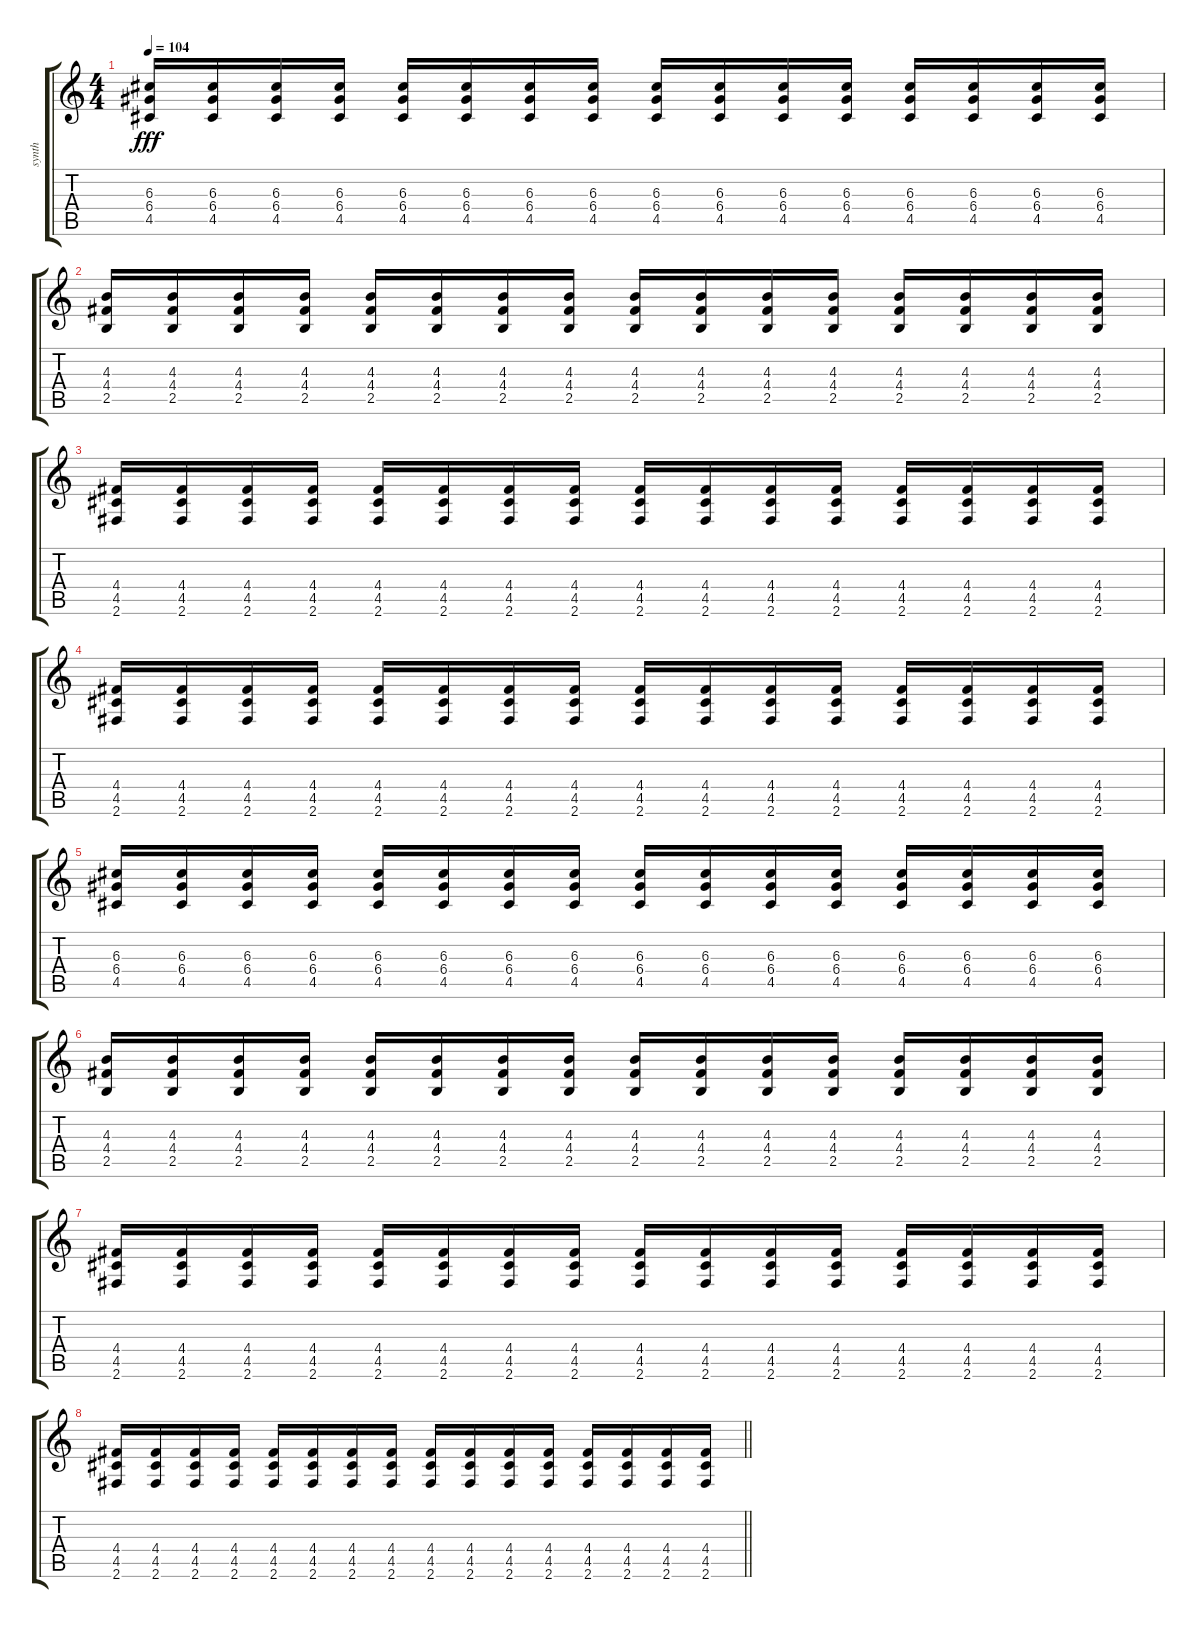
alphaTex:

\track ("synth" "synth") {instrument acousticbass}
\staff {score tabs}
\tuning (E4 B3 G3 D3 A2 E2) {hide}
\ts (4 4)
\tempo 104
\clef g2
\ks c
(6.3 6.4 4.5).16{dy fff} (6.3 6.4 4.5).16 (6.3 6.4 4.5).16 (6.3 6.4 4.5).16 (6.3 6.4 4.5).16 (6.3 6.4 4.5).16 (6.3 6.4 4.5).16 (6.3 6.4 4.5).16 (6.3 6.4 4.5).16 (6.3 6.4 4.5).16 (6.3 6.4 4.5).16 (6.3 6.4 4.5).16 (6.3 6.4 4.5).16 (6.3 6.4 4.5).16 (6.3 6.4 4.5).16 (6.3 6.4 4.5).16 |
(4.3 4.4 2.5).16 (4.3 4.4 2.5).16 (4.3 4.4 2.5).16 (4.3 4.4 2.5).16 (4.3 4.4 2.5).16 (4.3 4.4 2.5).16 (4.3 4.4 2.5).16 (4.3 4.4 2.5).16 (4.3 4.4 2.5).16 (4.3 4.4 2.5).16 (4.3 4.4 2.5).16 (4.3 4.4 2.5).16 (4.3 4.4 2.5).16 (4.3 4.4 2.5).16 (4.3 4.4 2.5).16 (4.3 4.4 2.5).16 |
(4.4 4.5 2.6).16 (4.4 4.5 2.6).16 (4.4 4.5 2.6).16 (4.4 4.5 2.6).16 (4.4 4.5 2.6).16 (4.4 4.5 2.6).16 (4.4 4.5 2.6).16 (4.4 4.5 2.6).16 (4.4 4.5 2.6).16 (4.4 4.5 2.6).16 (4.4 4.5 2.6).16 (4.4 4.5 2.6).16 (4.4 4.5 2.6).16 (4.4 4.5 2.6).16 (4.4 4.5 2.6).16 (4.4 4.5 2.6).16 |
(4.4 4.5 2.6).16 (4.4 4.5 2.6).16 (4.4 4.5 2.6).16 (4.4 4.5 2.6).16 (4.4 4.5 2.6).16 (4.4 4.5 2.6).16 (4.4 4.5 2.6).16 (4.4 4.5 2.6).16 (4.4 4.5 2.6).16 (4.4 4.5 2.6).16 (4.4 4.5 2.6).16 (4.4 4.5 2.6).16 (4.4 4.5 2.6).16 (4.4 4.5 2.6).16 (4.4 4.5 2.6).16 (4.4 4.5 2.6).16 |
(6.3 6.4 4.5).16 (6.3 6.4 4.5).16 (6.3 6.4 4.5).16 (6.3 6.4 4.5).16 (6.3 6.4 4.5).16 (6.3 6.4 4.5).16 (6.3 6.4 4.5).16 (6.3 6.4 4.5).16 (6.3 6.4 4.5).16 (6.3 6.4 4.5).16 (6.3 6.4 4.5).16 (6.3 6.4 4.5).16 (6.3 6.4 4.5).16 (6.3 6.4 4.5).16 (6.3 6.4 4.5).16 (6.3 6.4 4.5).16 |
(4.3 4.4 2.5).16 (4.3 4.4 2.5).16 (4.3 4.4 2.5).16 (4.3 4.4 2.5).16 (4.3 4.4 2.5).16 (4.3 4.4 2.5).16 (4.3 4.4 2.5).16 (4.3 4.4 2.5).16 (4.3 4.4 2.5).16 (4.3 4.4 2.5).16 (4.3 4.4 2.5).16 (4.3 4.4 2.5).16 (4.3 4.4 2.5).16 (4.3 4.4 2.5).16 (4.3 4.4 2.5).16 (4.3 4.4 2.5).16 |
(4.4 4.5 2.6).16 (4.4 4.5 2.6).16 (4.4 4.5 2.6).16 (4.4 4.5 2.6).16 (4.4 4.5 2.6).16 (4.4 4.5 2.6).16 (4.4 4.5 2.6).16 (4.4 4.5 2.6).16 (4.4 4.5 2.6).16 (4.4 4.5 2.6).16 (4.4 4.5 2.6).16 (4.4 4.5 2.6).16 (4.4 4.5 2.6).16 (4.4 4.5 2.6).16 (4.4 4.5 2.6).16 (4.4 4.5 2.6).16 |
\barLineRight lightlight
(4.4 4.5 2.6).16 (4.4 4.5 2.6).16 (4.4 4.5 2.6).16 (4.4 4.5 2.6).16 (4.4 4.5 2.6).16 (4.4 4.5 2.6).16 (4.4 4.5 2.6).16 (4.4 4.5 2.6).16 (4.4 4.5 2.6).16 (4.4 4.5 2.6).16 (4.4 4.5 2.6).16 (4.4 4.5 2.6).16 (4.4 4.5 2.6).16 (4.4 4.5 2.6).16 (4.4 4.5 2.6).16 (4.4 4.5 2.6).16
